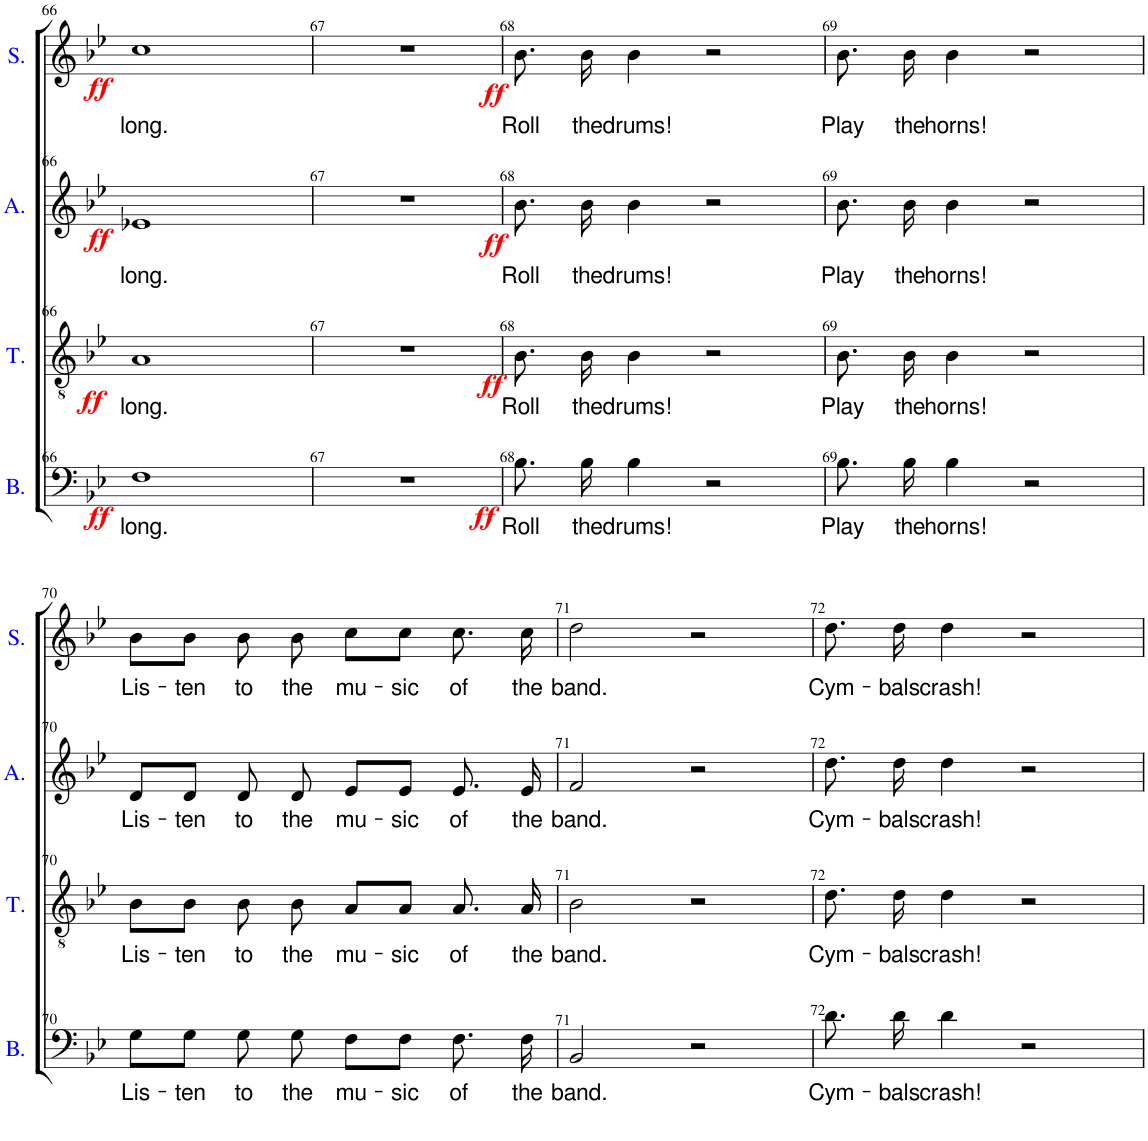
**kern	**text	**dynam	**kern	**text	**dynam	**kern	**text	**dynam	**kern	**text	**dynam
*part4	*part4	*part4	*part3	*part3	*part3	*part2	*part2	*part2	*part1	*part1	*part1
*staff4	*staff4	*staff4	*staff3	*staff3	*staff3	*staff2	*staff2	*staff2	*staff1	*staff1	*staff1
*I"Bass	*	*	*I"Tenor	*	*	*I"Alto	*	*	*I"Soprano	*	*
*I'B.	*	*	*I'T.	*	*	*I'A.	*	*	*I'S.	*	*
!!LO:PB:g=z
*clefF4	*	*	*clefGv2	*	*	*clefG2	*	*	*clefG2	*	*
*k[b-e-]	*	*	*k[b-e-]	*	*	*k[b-e-]	*	*	*k[b-e-]	*	*
*M4/4	*	*	*M4/4	*	*	*M4/4	*	*	*M4/4	*	*
=66	=66	=66	=66	=66	=66	=66	=66	=66	=66	=66	=66
!	!LO:LY:b	!LO:DY:b	!	!LO:LY:b	!LO:DY:b	!	!LO:LY:b	!LO:DY:b	!	!LO:LY:b	!LO:DY:b
1F	long.	ff	1A	long.	ff	1e-X	long.	ff	1cc	long.	ff
=67	=67	=67	=67	=67	=67	=67	=67	=67	=67	=67	=67
!	!	!	!	!	!LO:DY:b	!	!	!	!	!	!
1r	.	.	1r	.	ff	1r	.	.	1r	.	.
=68	=68	=68	=68	=68	=68	=68	=68	=68	=68	=68	=68
!	!LO:LY:b	!LO:DY:b	!	!LO:LY:b	!	!	!LO:LY:b	!LO:DY:b	!	!LO:LY:b	!LO:DY:b
8.B-\	Roll	ff	8.B-\	Roll	.	8.b-\	Roll	ff	8.b-\	Roll	ff
!	!LO:LY:b	!	!	!LO:LY:b	!	!	!LO:LY:b	!	!	!LO:LY:b	!
16B-\	the	.	16B-\	the	.	16b-\	the	.	16b-\	the	.
!	!LO:LY:b	!	!	!LO:LY:b	!	!	!LO:LY:b	!	!	!LO:LY:b	!
4B-\	drums!	.	4B-\	drums!	.	4b-\	drums!	.	4b-\	drums!	.
2r	.	.	2r	.	.	2r	.	.	2r	.	.
=69	=69	=69	=69	=69	=69	=69	=69	=69	=69	=69	=69
!	!LO:LY:b	!	!	!LO:LY:b	!	!	!LO:LY:b	!	!	!LO:LY:b	!
8.B-\	Play	.	8.B-\	Play	.	8.b-\	Play	.	8.b-\	Play	.
!	!LO:LY:b	!	!	!LO:LY:b	!	!	!LO:LY:b	!	!	!LO:LY:b	!
16B-\	the	.	16B-\	the	.	16b-\	the	.	16b-\	the	.
!	!LO:LY:b	!	!	!LO:LY:b	!	!	!LO:LY:b	!	!	!LO:LY:b	!
4B-\	horns!	.	4B-\	horns!	.	4b-\	horns!	.	4b-\	horns!	.
2r	.	.	2r	.	.	2r	.	.	2r	.	.
!!LO:LB:g=z
=70	=70	=70	=70	=70	=70	=70	=70	=70	=70	=70	=70
!	!LO:LY:b	!	!	!LO:LY:b	!	!	!LO:LY:b	!	!	!LO:LY:b	!
8G\L	Lis-	.	8B-\L	Lis-	.	8d/L	Lis-	.	8b-\L	Lis-	.
!	!LO:LY:b	!	!	!LO:LY:b	!	!	!LO:LY:b	!	!	!LO:LY:b	!
8G\J	-ten	.	8B-\J	-ten	.	8d/J	-ten	.	8b-\J	-ten	.
!	!LO:LY:b	!	!	!LO:LY:b	!	!	!LO:LY:b	!	!	!LO:LY:b	!
8G\	to	.	8B-\	to	.	8d/	to	.	8b-\	to	.
!	!LO:LY:b	!	!	!LO:LY:b	!	!	!LO:LY:b	!	!	!LO:LY:b	!
8G\	the	.	8B-\	the	.	8d/	the	.	8b-\	the	.
!	!LO:LY:b	!	!	!LO:LY:b	!	!	!LO:LY:b	!	!	!LO:LY:b	!
8F\L	mu-	.	8A/L	mu-	.	8e-/L	mu-	.	8cc\L	mu-	.
!	!LO:LY:b	!	!	!LO:LY:b	!	!	!LO:LY:b	!	!	!LO:LY:b	!
8F\J	-sic	.	8A/J	-sic	.	8e-/J	-sic	.	8cc\J	-sic	.
!	!LO:LY:b	!	!	!LO:LY:b	!	!	!LO:LY:b	!	!	!LO:LY:b	!
8.F\	of	.	8.A/	of	.	8.e-/	of	.	8.cc\	of	.
!	!LO:LY:b	!	!	!LO:LY:b	!	!	!LO:LY:b	!	!	!LO:LY:b	!
16F\	the	.	16A/	the	.	16e-/	the	.	16cc\	the	.
=71	=71	=71	=71	=71	=71	=71	=71	=71	=71	=71	=71
!	!LO:LY:b	!	!	!LO:LY:b	!	!	!LO:LY:b	!	!	!LO:LY:b	!
2BB-/	band.	.	2B-\	band.	.	2f/	band.	.	2dd\	band.	.
2r	.	.	2r	.	.	2r	.	.	2r	.	.
=72	=72	=72	=72	=72	=72	=72	=72	=72	=72	=72	=72
!	!LO:LY:b	!	!	!LO:LY:b	!	!	!LO:LY:b	!	!	!LO:LY:b	!
8.d\	Cym-	.	8.d\	Cym-	.	8.dd\	Cym-	.	8.dd\	Cym-	.
!	!LO:LY:b	!	!	!LO:LY:b	!	!	!LO:LY:b	!	!	!LO:LY:b	!
16d\	-bals	.	16d\	-bals	.	16dd\	-bals	.	16dd\	-bals	.
!	!LO:LY:b	!	!	!LO:LY:b	!	!	!LO:LY:b	!	!	!LO:LY:b	!
4d\	crash!	.	4d\	crash!	.	4dd\	crash!	.	4dd\	crash!	.
2r	.	.	2r	.	.	2r	.	.	2r	.	.
=	=	=	=	=	=	=	=	=	=	=	=
*-	*-	*-	*-	*-	*-	*-	*-	*-	*-	*-	*-
